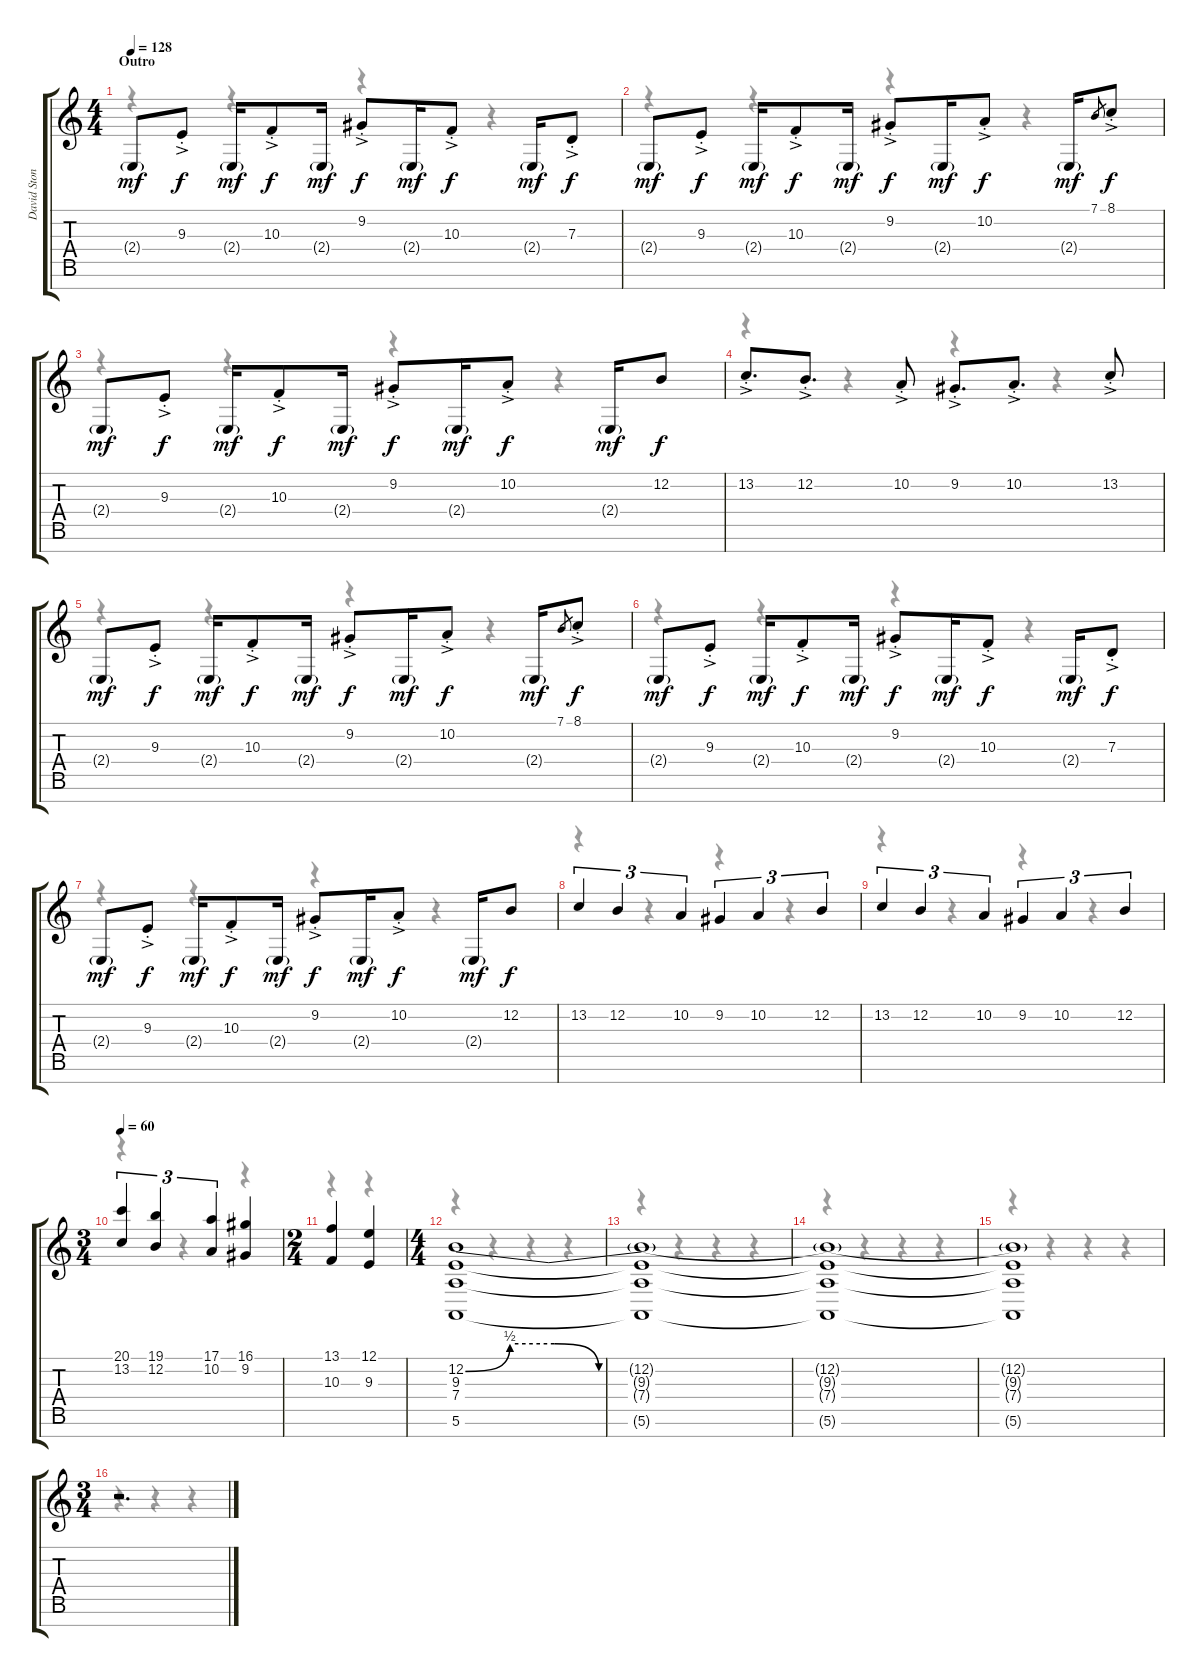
\track ("David Stone - Keys 3" "David Ston") {instrument stringensemble2}
\staff {score tabs}
\tuning (E4 B3 G3 D3 A2 E2 B1) {hide}
\voice
\ts (4 4)
\section ("" "Outro")
\tempo 128
\clef g2
\ks c
2.4{g}.8{dy mf} 9.3{ac st}.8{dy f} 2.4{g}.16{dy mf} 10.3{ac st}.8{dy f} 2.4{g}.16{dy mf} 9.2{ac st}.8{dy f} 2.4{g}.16{dy mf} 10.3{ac st}.8{dy f} 2.4{g}.16{dy mf} 7.3{ac st}.8{dy f} |
2.4{g}.8{dy mf} 9.3{ac st}.8{dy f} 2.4{g}.16{dy mf} 10.3{ac st}.8{dy f} 2.4{g}.16{dy mf} 9.2{ac st}.8{dy f} 2.4{g}.16{dy mf} 10.2{ac st}.8{dy f} 2.4{g}.16{dy mf} 7.1.8{gr} 8.1{ac st}.8{dy f} |
2.4{g}.8{dy mf} 9.3{ac st}.8{dy f} 2.4{g}.16{dy mf} 10.3{ac st}.8{dy f} 2.4{g}.16{dy mf} 9.2{ac st}.8{dy f} 2.4{g}.16{dy mf} 10.2{ac st}.8{dy f} 2.4{g}.16{dy mf} 12.2.8{dy f} |
13.2{ac st}.8{d} 12.2{ac st}.8{d} 10.2{ac st}.8 9.2{ac st}.8{d} 10.2{ac st}.8{d} 13.2{ac st}.8 |
2.4{g}.8{dy mf} 9.3{ac st}.8{dy f} 2.4{g}.16{dy mf} 10.3{ac st}.8{dy f} 2.4{g}.16{dy mf} 9.2{ac st}.8{dy f} 2.4{g}.16{dy mf} 10.2{ac st}.8{dy f} 2.4{g}.16{dy mf} 7.1.8{gr} 8.1{ac st}.8{dy f} |
2.4{g}.8{dy mf} 9.3{ac st}.8{dy f} 2.4{g}.16{dy mf} 10.3{ac st}.8{dy f} 2.4{g}.16{dy mf} 9.2{ac st}.8{dy f} 2.4{g}.16{dy mf} 10.3{ac st}.8{dy f} 2.4{g}.16{dy mf} 7.3{ac st}.8{dy f} |
2.4{g}.8{dy mf} 9.3{ac st}.8{dy f} 2.4{g}.16{dy mf} 10.3{ac st}.8{dy f} 2.4{g}.16{dy mf} 9.2{ac st}.8{dy f} 2.4{g}.16{dy mf} 10.2{ac st}.8{dy f} 2.4{g}.16{dy mf} 12.2.8{dy f} |
13.2.4{tu (3 2)} 12.2.4{tu (3 2)} 10.2.4{tu (3 2)} 9.2.4{tu (3 2)} 10.2.4{tu (3 2)} 12.2.4{tu (3 2)} |
13.2.4{tu (3 2)} 12.2.4{tu (3 2)} 10.2.4{tu (3 2)} 9.2.4{tu (3 2)} 10.2.4{tu (3 2)} 12.2.4{tu (3 2)} |
\ts (3 4)
\tempo 60
(20.1 13.2).4{tu (3 2)} (19.1 12.2).4{tu (3 2)} (17.1 10.2).4{tu (3 2)} (16.1 9.2).4 |
\ts (2 4)
(13.1 10.3).4 (12.1 9.3).4 |
\ts (4 4)
(12.2{be (custom 0 0 15 2 30 2 45 0 60 0)} 9.3 7.4 5.6).1 |
(12.2{be (hold 0 0 60 0) t} 9.3{t} 7.4{t} 5.6{t}).1 |
(12.2{be (hold 0 0 60 0) t} 9.3{t} 7.4{t} 5.6{t}).1 |
(12.2{be (hold 0 0 60 0) t} 9.3{t} 7.4{t} 5.6{t}).1 |
\ts (3 4)
r.2{d}
\voice
\clef g2
\ottava regular
\simile none
\ks c
r.4{dy f} r.4 r.4 r.4 |
r.4 r.4 r.4 r.4 |
r.4 r.4 r.4 r.4 |
r.4 r.4 r.4 r.4 |
r.4 r.4 r.4 r.4 |
r.4 r.4 r.4 r.4 |
r.4 r.4 r.4 r.4 |
r.4 r.4 r.4 r.4 |
r.4 r.4 r.4 r.4 |
r.4 r.4 r.4 |
r.4 r.4 |
r.4 r.4 r.4 r.4 |
r.4 r.4 r.4 r.4 |
r.4 r.4 r.4 r.4 |
r.4 r.4 r.4 r.4 |
r.4 r.4 r.4
